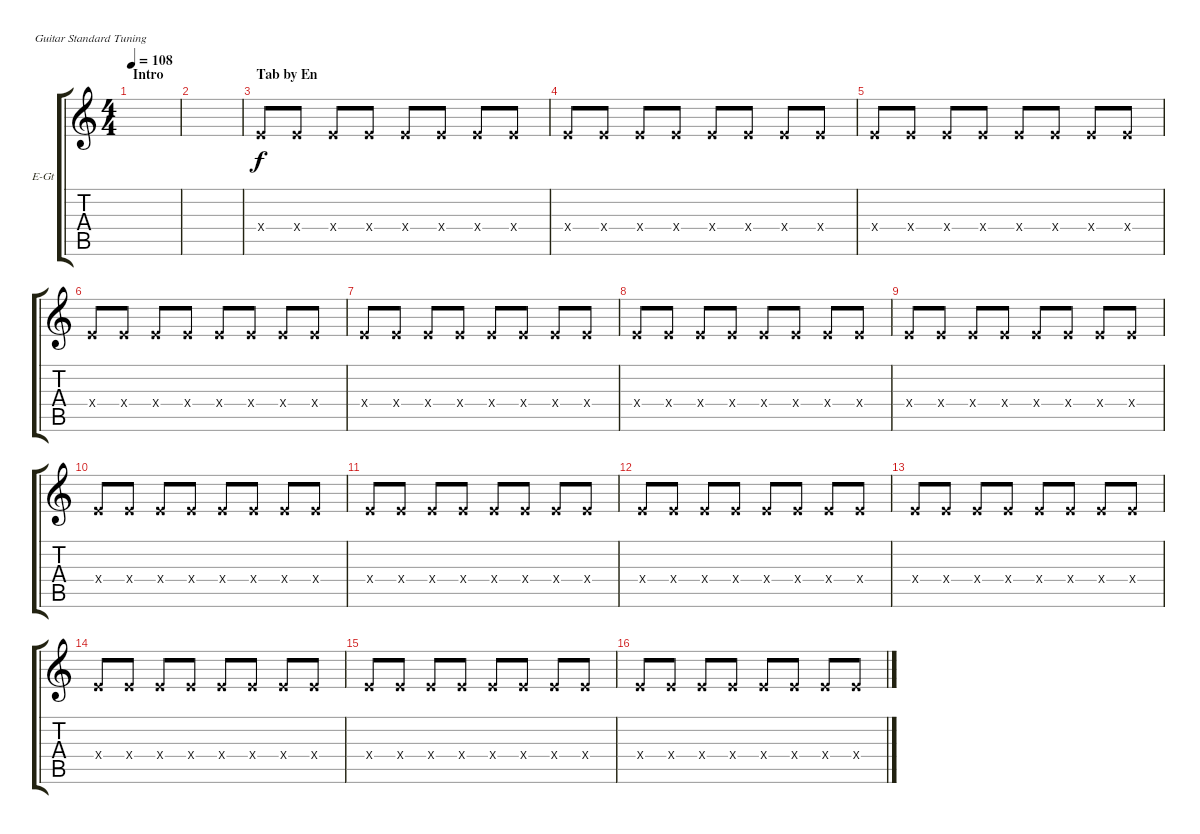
\bracketExtendMode groupsimilarinstruments
\firstSystemTrackNameOrientation horizontal
\otherSystemsTrackNameOrientation horizontal
\track ("Electric Guitar 2" "E-Gt") {instrument distortionguitar}
\staff {score tabs}
\tuning (E4 B3 G3 D3 A2 E2)
\ts (4 4)
\section ("" "Intro")
\tempo 108
\clef g2
\ks c
|
|
\section ("" "Tab by En")
2.4{x}.8 2.4{x}.8 2.4{x}.8 2.4{x}.8 2.4{x}.8 2.4{x}.8 2.4{x}.8 2.4{x}.8 |
2.4{x}.8 2.4{x}.8 2.4{x}.8 2.4{x}.8 2.4{x}.8 2.4{x}.8 2.4{x}.8 2.4{x}.8 |
2.4{x}.8 2.4{x}.8 2.4{x}.8 2.4{x}.8 2.4{x}.8 2.4{x}.8 2.4{x}.8 2.4{x}.8 |
2.4{x}.8 2.4{x}.8 2.4{x}.8 2.4{x}.8 2.4{x}.8 2.4{x}.8 2.4{x}.8 2.4{x}.8 |
2.4{x}.8 2.4{x}.8 2.4{x}.8 2.4{x}.8 2.4{x}.8 2.4{x}.8 2.4{x}.8 2.4{x}.8 |
2.4{x}.8 2.4{x}.8 2.4{x}.8 2.4{x}.8 2.4{x}.8 2.4{x}.8 2.4{x}.8 2.4{x}.8 |
2.4{x}.8 2.4{x}.8 2.4{x}.8 2.4{x}.8 2.4{x}.8 2.4{x}.8 2.4{x}.8 2.4{x}.8 |
2.4{x}.8 2.4{x}.8 2.4{x}.8 2.4{x}.8 2.4{x}.8 2.4{x}.8 2.4{x}.8 2.4{x}.8 |
2.4{x}.8 2.4{x}.8 2.4{x}.8 2.4{x}.8 2.4{x}.8 2.4{x}.8 2.4{x}.8 2.4{x}.8 |
2.4{x}.8 2.4{x}.8 2.4{x}.8 2.4{x}.8 2.4{x}.8 2.4{x}.8 2.4{x}.8 2.4{x}.8 |
2.4{x}.8 2.4{x}.8 2.4{x}.8 2.4{x}.8 2.4{x}.8 2.4{x}.8 2.4{x}.8 2.4{x}.8 |
2.4{x}.8 2.4{x}.8 2.4{x}.8 2.4{x}.8 2.4{x}.8 2.4{x}.8 2.4{x}.8 2.4{x}.8 |
2.4{x}.8 2.4{x}.8 2.4{x}.8 2.4{x}.8 2.4{x}.8 2.4{x}.8 2.4{x}.8 2.4{x}.8 |
2.4{x}.8 2.4{x}.8 2.4{x}.8 2.4{x}.8 2.4{x}.8 2.4{x}.8 2.4{x}.8 2.4{x}.8
